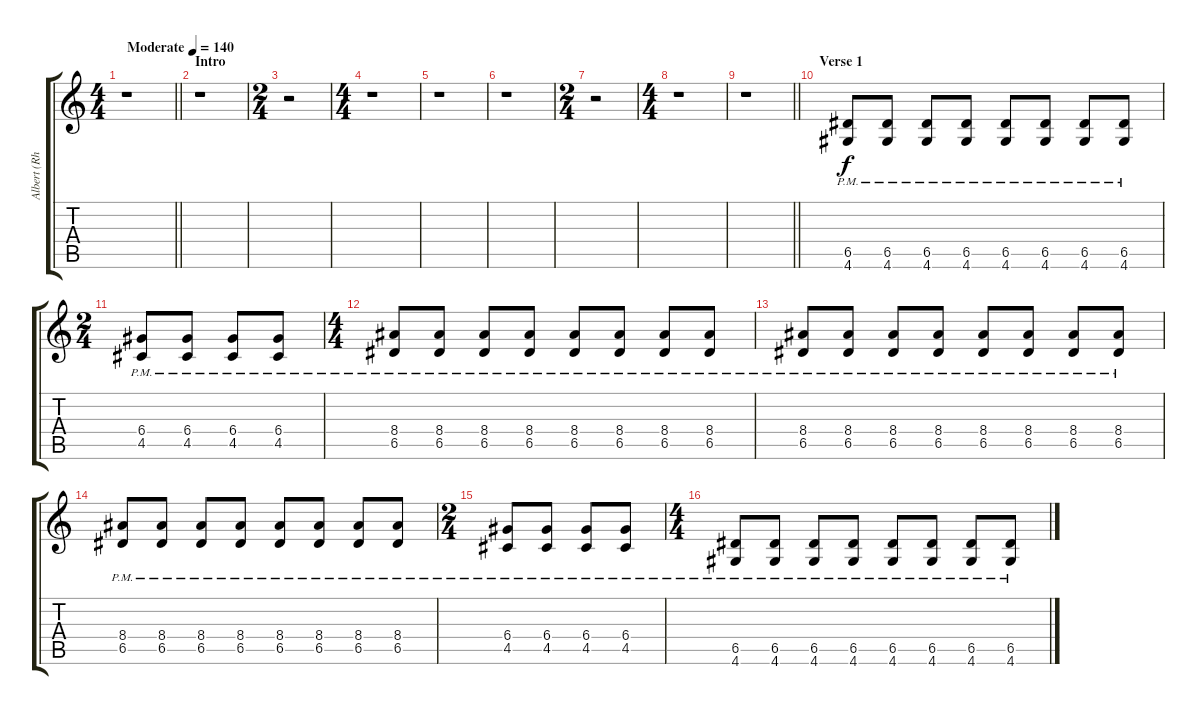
\track ("Albert (Rhythm)" "Albert (Rh") {instrument overdrivenguitar}
\staff {score tabs}
\tuning (E4 B3 G3 D3 A2 E2) {hide}
\ts (4 4)
\tempo (140 "Moderate")
\clef g2
\barLineRight lightlight
\ks c
r.1{dy f instrument overdrivenguitar} |
\section ("" "Intro")
r.1 |
\ts (2 4)
r.2 |
\ts (4 4)
r.1 |
r.1 |
r.1 |
\ts (2 4)
r.2 |
\ts (4 4)
r.1 |
\barLineRight lightlight
r.1 |
\section ("" "Verse 1")
(6.5{pm} 4.6{pm}).8 (6.5{pm} 4.6{pm}).8 (6.5{pm} 4.6{pm}).8 (6.5{pm} 4.6{pm}).8 (6.5{pm} 4.6{pm}).8 (6.5{pm} 4.6{pm}).8 (6.5{pm} 4.6{pm}).8 (6.5{pm} 4.6{pm}).8 |
\ts (2 4)
(6.4{pm} 4.5{pm}).8 (6.4{pm} 4.5{pm}).8 (6.4{pm} 4.5{pm}).8 (6.4{pm} 4.5{pm}).8 |
\ts (4 4)
(8.4{pm} 6.5{pm}).8 (8.4{pm} 6.5{pm}).8 (8.4{pm} 6.5{pm}).8 (8.4{pm} 6.5{pm}).8 (8.4{pm} 6.5{pm}).8 (8.4{pm} 6.5{pm}).8 (8.4{pm} 6.5{pm}).8 (8.4{pm} 6.5{pm}).8 |
(8.4{pm} 6.5{pm}).8 (8.4{pm} 6.5{pm}).8 (8.4{pm} 6.5{pm}).8 (8.4{pm} 6.5{pm}).8 (8.4{pm} 6.5{pm}).8 (8.4{pm} 6.5{pm}).8 (8.4{pm} 6.5{pm}).8 (8.4{pm} 6.5{pm}).8 |
(8.4{pm} 6.5{pm}).8 (8.4{pm} 6.5{pm}).8 (8.4{pm} 6.5{pm}).8 (8.4{pm} 6.5{pm}).8 (8.4{pm} 6.5{pm}).8 (8.4{pm} 6.5{pm}).8 (8.4{pm} 6.5{pm}).8 (8.4{pm} 6.5{pm}).8 |
\ts (2 4)
(6.4{pm} 4.5{pm}).8 (6.4{pm} 4.5{pm}).8 (6.4{pm} 4.5{pm}).8 (6.4{pm} 4.5{pm}).8 |
\ts (4 4)
(6.5{pm} 4.6{pm}).8 (6.5{pm} 4.6{pm}).8 (6.5{pm} 4.6{pm}).8 (6.5{pm} 4.6{pm}).8 (6.5{pm} 4.6{pm}).8 (6.5{pm} 4.6{pm}).8 (6.5{pm} 4.6{pm}).8 (6.5{pm} 4.6{pm}).8
